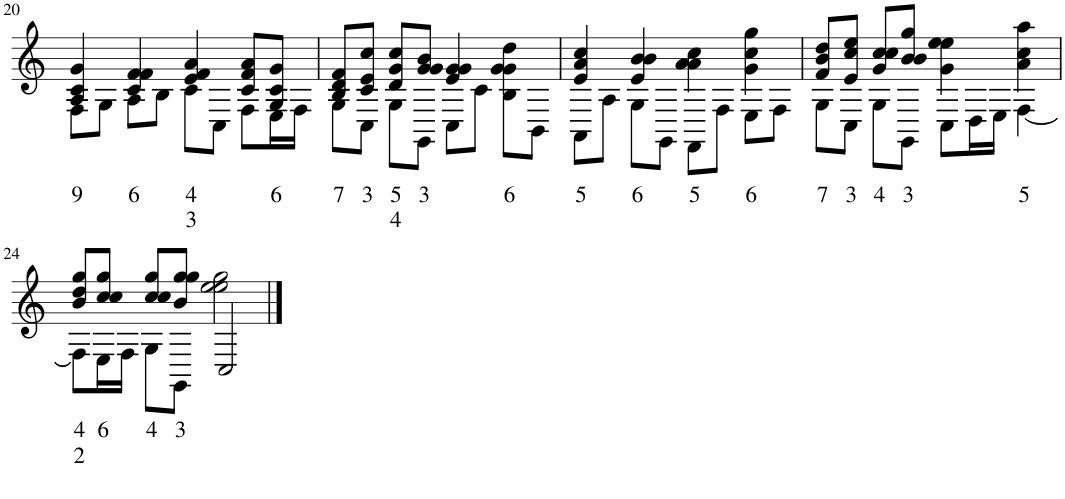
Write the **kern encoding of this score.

**kern	**text	**text
*part1	*part1	*part1
*staff1	*staff1	*staff1
!!LO:PB:g=z
*clefG2	*	*
*k[]	*	*
*M4/4	*	*
*met(c)	*	*
=20	=20	=20
*^	*	*
!	!	!LO:LY:b	!
4A/ 4c/ 4g/	8F\L	9	.
.	8G\J	.	.
!	!	!LO:LY:b	!
4c/ 4f/ 4f/	8A\L	6	.
.	8B\J	.	.
!	!	!LO:LY:b	!LO:LY:b
4e/ 4f/ 4a/	8c\L	4	3
.	8C\J	.	.
8c/ 8f/ 8a/L	8F\L	.	.
!	!	!LO:LY:b	!
8G/ 8c/ 8g/J	16E\L	6	.
.	16F\JJ	.	.
=21	=21	=21	=21
!	!	!LO:LY:b	!
8B/ 8d/ 8f/L	8G\L	7	.
!	!	!LO:LY:b	!
8c/ 8e/ 8cc/J	8C\J	3	.
!	!	!LO:LY:b	!LO:LY:b
8d/ 8g/ 8cc/L	8G\L	5	4
!	!	!LO:LY:b	!
8g/ 8g/ 8b/J	8GG\J	3	.
4e/ 4g/ 4g/	8C\L	.	.
.	8c\J	.	.
!	!	!LO:LY:b	!
4g\ 4g\ 4dd\	8B\L	6	.
.	8BB\J	.	.
=22	=22	=22	=22
!	!	!LO:LY:b	!
4e/ 4a/ 4cc/	8AA\L	5	.
.	8A\J	.	.
!	!	!LO:LY:b	!
4e/ 4b/ 4b/	8G\L	6	.
.	8GG\J	.	.
!	!	!LO:LY:b	!
4a\ 4a\ 4cc\	8FF\L	5	.
.	8F\J	.	.
!	!	!LO:LY:b	!
4g\ 4cc\ 4gg\	8E\L	6	.
.	8F\J	.	.
=23	=23	=23	=23
!	!	!LO:LY:b	!
8f/ 8b/ 8dd/L	8G\L	7	.
!	!	!LO:LY:b	!
8e/ 8cc/ 8ee/J	8C\J	3	.
!	!	!LO:LY:b	!
8g/ 8cc/ 8cc/L	8G\L	4	.
!	!	!LO:LY:b	!
8b/ 8b/ 8gg/J	8GG\J	3	.
4g\ 4ee\ 4ee\	8C\L	.	.
.	16D\L	.	.
.	16E\JJ	.	.
!	!	!LO:LY:b	!
4a\ 4cc\ 4aa\	[4F\	5	.
!!LO:LB:g=z	!!
=24	=24	=24	=24
!	!	!LO:LY:b	!LO:LY:b
8b/ 8dd/ 8gg/L	8F\L]	4	2
!	!	!LO:LY:b	!
8cc/ 8cc/ 8gg/J	16E\L	6	.
.	16F\JJ	.	.
!	!	!LO:LY:b	!
8cc/ 8cc/ 8gg/L	8G\L	4	.
!	!	!LO:LY:b	!
8b/ 8gg/ 8gg/J	8GG\J	3	.
2ee\ 2ee\ 2gg\	2C/	.	.
*v	*v	*	*
==	==	==
*-	*-	*-
